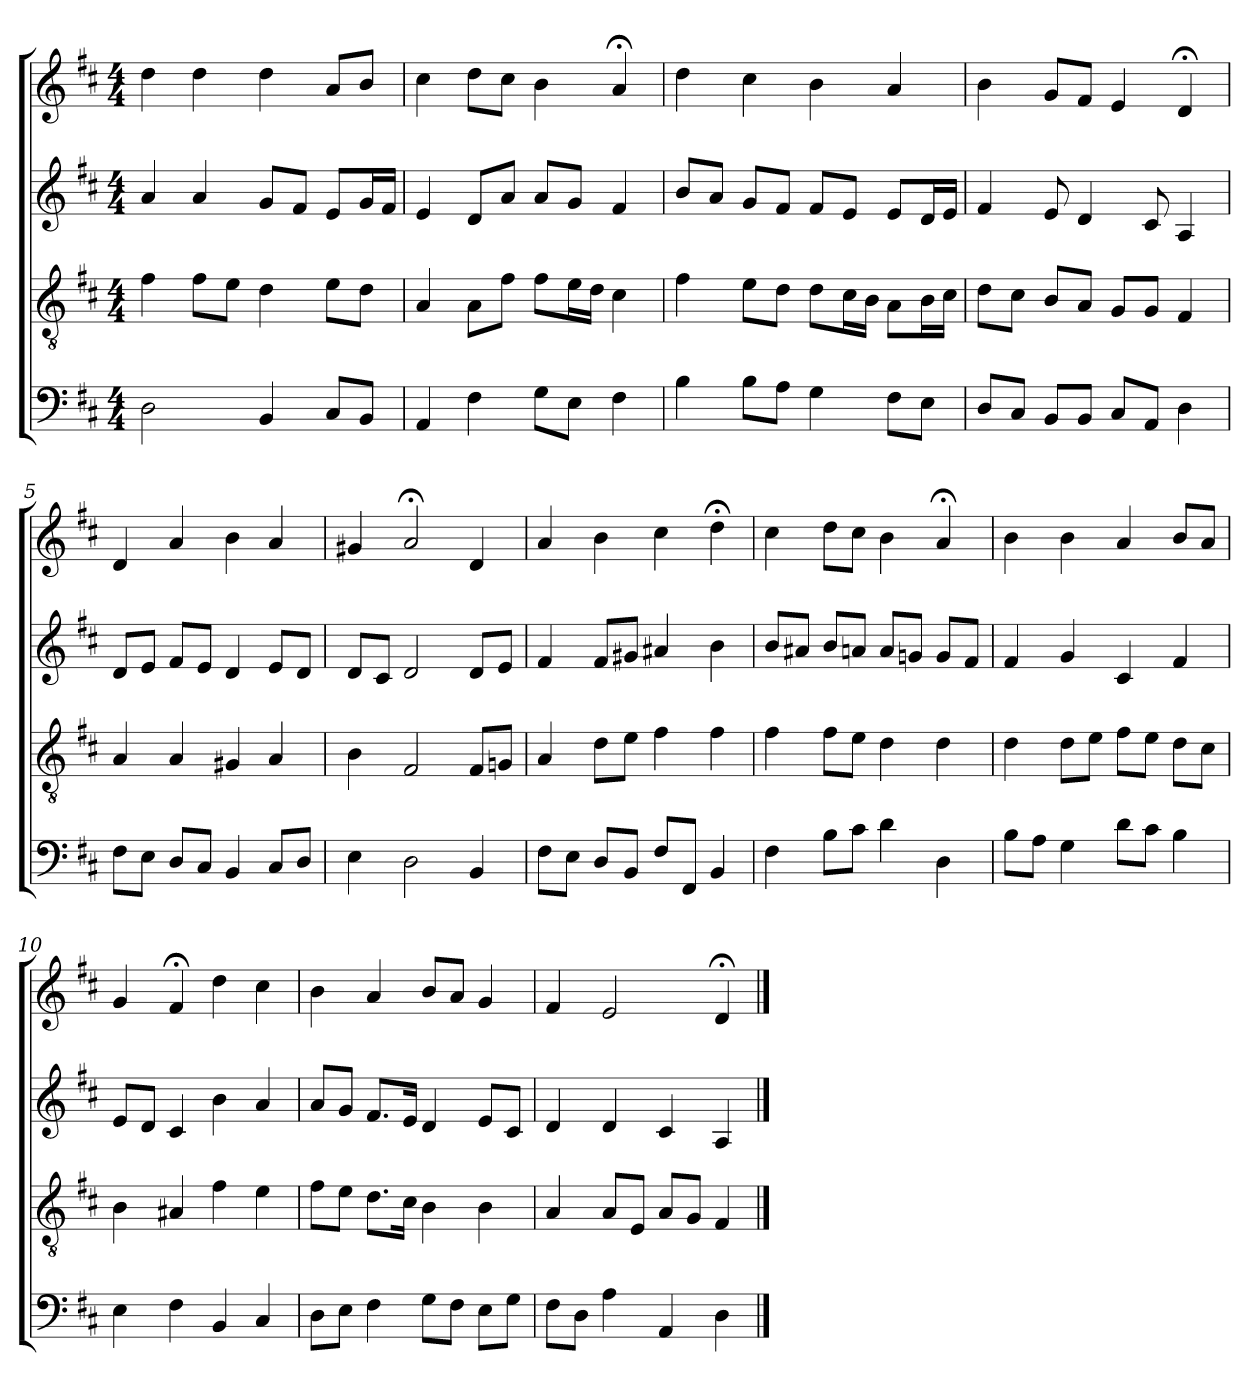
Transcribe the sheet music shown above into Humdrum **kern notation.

**kern	**kern	**kern	**kern
*part4	*part3	*part2	*part1
*staff4	*staff3	*staff2	*staff1
*clefF4	*clefGv2	*clefG2	*clefG2
*k[f#c#]	*k[f#c#]	*k[f#c#]	*k[f#c#]
*M4/4	*M4/4	*M4/4	*M4/4
=1	=1	=1	=1
2D\	4f#\	4a/	4dd\
.	8f#\L	4a/	4dd\
.	8e\J	.	.
4BB/	4d\	8g/L	4dd\
.	.	8f#/J	.
8C#/L	8e\L	8e/L	8a/L
8BB/J	8d\J	16g/L	8b/J
.	.	16f#/JJ	.
=2	=2	=2	=2
4AA/	4A/	4e/	4cc#\
4F#\	8A\L	8d/L	8dd\L
.	8f#\J	8a/J	8cc#\J
8G\L	8f#\L	8a/L	4b\
8E\J	16e\L	8g/J	.
.	16d\JJ	.	.
4F#\	4c#\	4f#/	4a;/
=3	=3	=3	=3
4B\	4f#\	8b/L	4dd\
.	.	8a/J	.
8B\L	8e\L	8g/L	4cc#\
8A\J	8d\J	8f#/J	.
4G\	8d\L	8f#/L	4b\
.	16c#\L	8e/J	.
.	16B\JJ	.	.
8F#\L	8A\L	8e/L	4a/
8E\J	16B\L	16d/L	.
.	16c#\JJ	16e/JJ	.
=4	=4	=4	=4
8D/L	8d\L	4f#/	4b\
8C#/J	8c#\J	.	.
8BB/L	8B/L	8e/	8g/L
8BB/J	8A/J	4d/	8f#/J
8C#/L	8G/L	.	4e/
8AA/J	8G/J	8c#/	.
4D\	4F#/	4A/	4d;/
=5	=5	=5	=5
8F#\L	4A/	8d/L	4d/
8E\J	.	8e/J	.
8D/L	4A/	8f#/L	4a/
8C#/J	.	8e/J	.
4BB/	4G#X/	4d/	4b\
8C#/L	4A/	8e/L	4a/
8D/J	.	8d/J	.
!!LO:LB:g=z
=6	=6	=6	=6
4E\	4B\	8d/L	4g#X/
.	.	8c#/J	.
2D\	2F#/	2d/	2a;/
4BB/	8F#/L	8d/L	4d/
.	8Gn/J	8e/J	.
=7	=7	=7	=7
8F#\L	4A/	4f#/	4a/
8E\J	.	.	.
8D/L	8d\L	8f#/L	4b\
8BB/J	8e\J	8g#X/J	.
8F#/L	4f#\	4a#X/	4cc#\
8FF#/J	.	.	.
4BB/	4f#\	4b\	4dd;\
=8	=8	=8	=8
4F#\	4f#\	8b/L	4cc#\
.	.	8a#X/J	.
8B\L	8f#\L	8b/L	8dd\L
8c#\J	8e\J	8an/J	8cc#\J
4d\	4d\	8a/L	4b\
.	.	8gn/J	.
4D\	4d\	8g/L	4a;/
.	.	8f#/J	.
=9	=9	=9	=9
8B\L	4d\	4f#/	4b\
8A\J	.	.	.
4G\	8d\L	4g/	4b\
.	8e\J	.	.
8d\L	8f#\L	4c#/	4a/
8c#\J	8e\J	.	.
4B\	8d\L	4f#/	8b/L
.	8c#\J	.	8a/J
=10	=10	=10	=10
4E\	4B\	8e/L	4g/
.	.	8d/J	.
4F#\	4A#X/	4c#/	4f#;/
4BB/	4f#\	4b\	4dd\
4C#/	4e\	4a/	4cc#\
!!LO:LB:g=z
=11	=11	=11	=11
8D\L	8f#\L	8a/L	4b\
8E\J	8e\J	8g/J	.
4F#\	8.d\L	8.f#/L	4a/
.	16c#\Jk	16e/Jk	.
8G\L	4B\	4d/	8b/L
8F#\J	.	.	8a/J
8E\L	4B\	8e/L	4g/
8G\J	.	8c#/J	.
=12	=12	=12	=12
8F#\L	4A/	4d/	4f#/
8D\J	.	.	.
4A\	8A/L	4d/	2e/
.	8E/J	.	.
4AA/	8A/L	4c#/	.
.	8G/J	.	.
4D\	4F#/	4A/	4d;/
==	==	==	==
*-	*-	*-	*-
